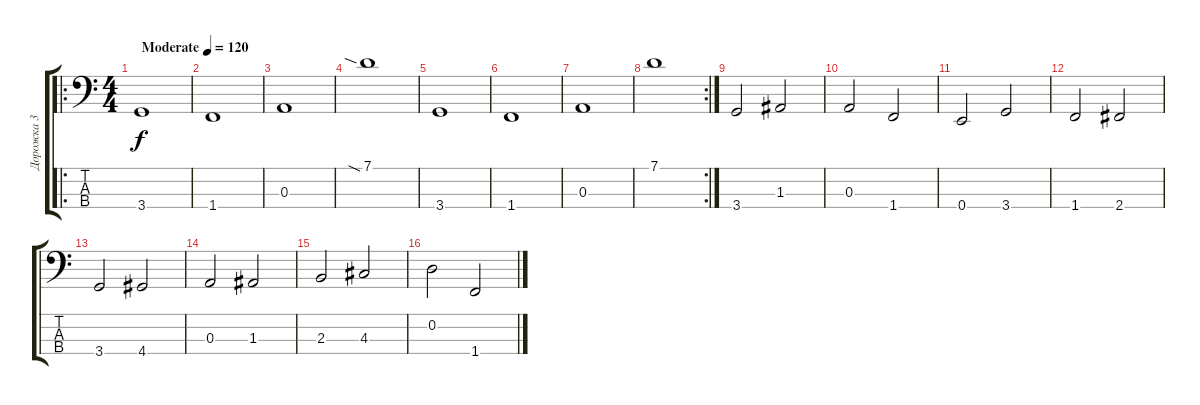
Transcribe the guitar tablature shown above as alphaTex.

\track ("Дорожка 3" "Дорожка 3") {instrument electricbassfinger}
\staff {score tabs}
\tuning (G2 D2 A1 E1) {hide}
\ro
\ts (4 4)
\tempo (120 "Moderate")
\clef f4
\ks c
3.4.1{dy f instrument electricbassfinger} |
1.4.1 |
0.3.1 |
7.1{sia}.1 |
3.4.1 |
1.4.1 |
0.3.1 |
\rc 2
7.1.1 |
3.4.2 1.3.2 |
0.3.2 1.4.2 |
0.4.2 3.4.2 |
1.4.2 2.4.2 |
3.4.2 4.4.2 |
0.3.2 1.3.2 |
2.3.2 4.3.2 |
0.2.2 1.4.2
